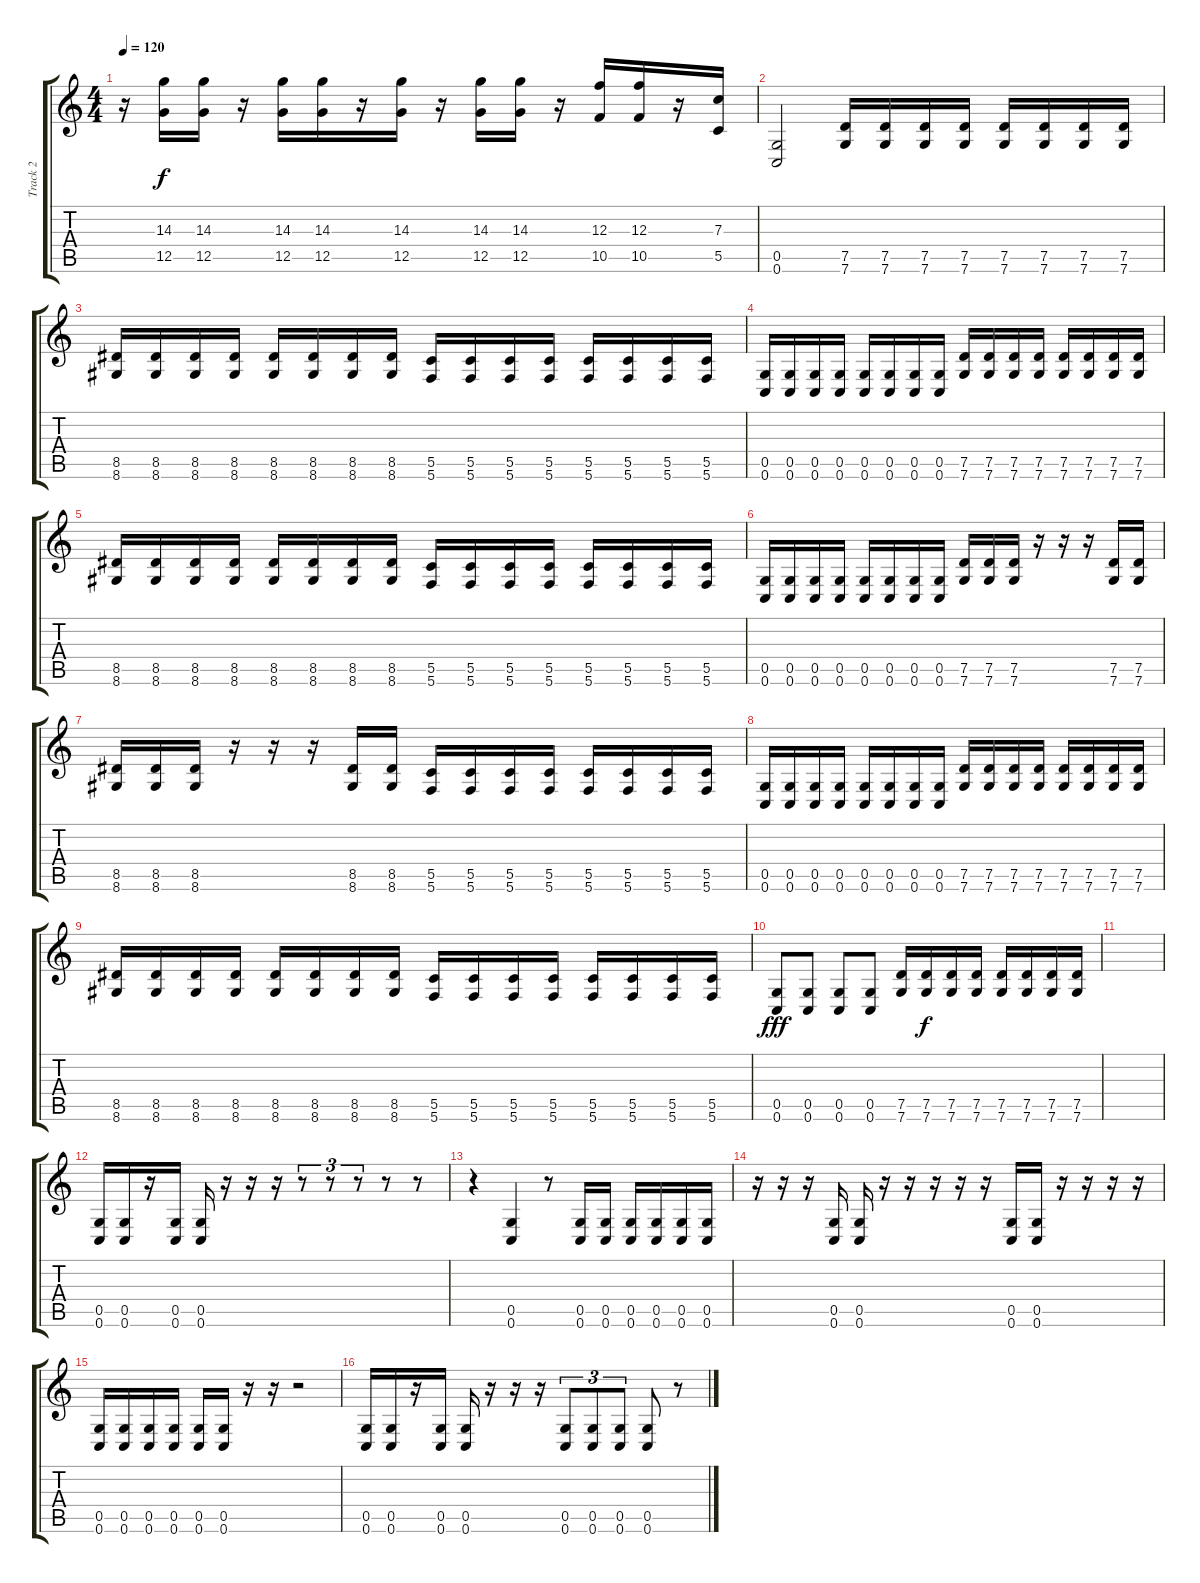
\track ("Track 2" "Track 2") {instrument overdrivenguitar}
\staff {score tabs}
\tuning (D4 A3 F3 C3 G2 C2) {hide}
\ts (4 4)
\tempo 120
\clef g2
\ks c
r.16{dy f} (14.3 12.5).16 (14.3 12.5).16 r.16 (14.3 12.5).16 (14.3 12.5).16 r.16 (14.3 12.5).16 r.16 (14.3 12.5).16 (14.3 12.5).16 r.16 (12.3 10.5).16 (12.3 10.5).16 r.16 (7.3 5.5).16 |
(0.5 0.6).2 (7.5 7.6).16 (7.5 7.6).16 (7.5 7.6).16 (7.5 7.6).16 (7.5 7.6).16 (7.5 7.6).16 (7.5 7.6).16 (7.5 7.6).16 |
(8.5 8.6).16 (8.5 8.6).16 (8.5 8.6).16 (8.5 8.6).16 (8.5 8.6).16 (8.5 8.6).16 (8.5 8.6).16 (8.5 8.6).16 (5.5 5.6).16 (5.5 5.6).16 (5.5 5.6).16 (5.5 5.6).16 (5.5 5.6).16 (5.5 5.6).16 (5.5 5.6).16 (5.5 5.6).16 |
(0.5 0.6).16 (0.5 0.6).16 (0.5 0.6).16 (0.5 0.6).16 (0.5 0.6).16 (0.5 0.6).16 (0.5 0.6).16 (0.5 0.6).16 (7.5 7.6).16 (7.5 7.6).16 (7.5 7.6).16 (7.5 7.6).16 (7.5 7.6).16 (7.5 7.6).16 (7.5 7.6).16 (7.5 7.6).16 |
(8.5 8.6).16 (8.5 8.6).16 (8.5 8.6).16 (8.5 8.6).16 (8.5 8.6).16 (8.5 8.6).16 (8.5 8.6).16 (8.5 8.6).16 (5.5 5.6).16 (5.5 5.6).16 (5.5 5.6).16 (5.5 5.6).16 (5.5 5.6).16 (5.5 5.6).16 (5.5 5.6).16 (5.5 5.6).16 |
(0.5 0.6).16 (0.5 0.6).16 (0.5 0.6).16 (0.5 0.6).16 (0.5 0.6).16 (0.5 0.6).16 (0.5 0.6).16 (0.5 0.6).16 (7.5 7.6).16 (7.5 7.6).16 (7.5 7.6).16 r.16 r.16 r.16 (7.5 7.6).16 (7.5 7.6).16 |
(8.5 8.6).16 (8.5 8.6).16 (8.5 8.6).16 r.16 r.16 r.16 (8.5 8.6).16 (8.5 8.6).16 (5.5 5.6).16 (5.5 5.6).16 (5.5 5.6).16 (5.5 5.6).16 (5.5 5.6).16 (5.5 5.6).16 (5.5 5.6).16 (5.5 5.6).16 |
(0.5 0.6).16 (0.5 0.6).16 (0.5 0.6).16 (0.5 0.6).16 (0.5 0.6).16 (0.5 0.6).16 (0.5 0.6).16 (0.5 0.6).16 (7.5 7.6).16 (7.5 7.6).16 (7.5 7.6).16 (7.5 7.6).16 (7.5 7.6).16 (7.5 7.6).16 (7.5 7.6).16 (7.5 7.6).16 |
(8.5 8.6).16 (8.5 8.6).16 (8.5 8.6).16 (8.5 8.6).16 (8.5 8.6).16 (8.5 8.6).16 (8.5 8.6).16 (8.5 8.6).16 (5.5 5.6).16 (5.5 5.6).16 (5.5 5.6).16 (5.5 5.6).16 (5.5 5.6).16 (5.5 5.6).16 (5.5 5.6).16 (5.5 5.6).16 |
(0.5 0.6).8{dy fff} (0.5 0.6).8 (0.5 0.6).8 (0.5 0.6).8 (7.5 7.6).16 (7.5 7.6).16{dy f} (7.5 7.6).16 (7.5 7.6).16 (7.5 7.6).16 (7.5 7.6).16 (7.5 7.6).16 (7.5 7.6).16 |
|
(0.5 0.6).16 (0.5 0.6).16 r.16 (0.5 0.6).16 (0.5 0.6).16 r.16 r.16 r.16 r.8{tu (3 2)} r.8{tu (3 2)} r.8{tu (3 2)} r.8 r.8 |
r.4 (0.5 0.6).4 r.8 (0.5 0.6).16 (0.5 0.6).16 (0.5 0.6).16 (0.5 0.6).16 (0.5 0.6).16 (0.5 0.6).16 |
r.16 r.16 r.16 (0.5 0.6).16 (0.5 0.6).16 r.16 r.16 r.16 r.16 r.16 (0.5 0.6).16 (0.5 0.6).16 r.16 r.16 r.16 r.16 |
(0.5 0.6).16 (0.5 0.6).16 (0.5 0.6).16 (0.5 0.6).16 (0.5 0.6).16 (0.5 0.6).16 r.16 r.16 r.2 |
(0.5 0.6).16 (0.5 0.6).16 r.16 (0.5 0.6).16 (0.5 0.6).16 r.16 r.16 r.16 (0.5 0.6).8{tu (3 2)} (0.5 0.6).8{tu (3 2)} (0.5 0.6).8{tu (3 2)} (0.5 0.6).8 r.8
